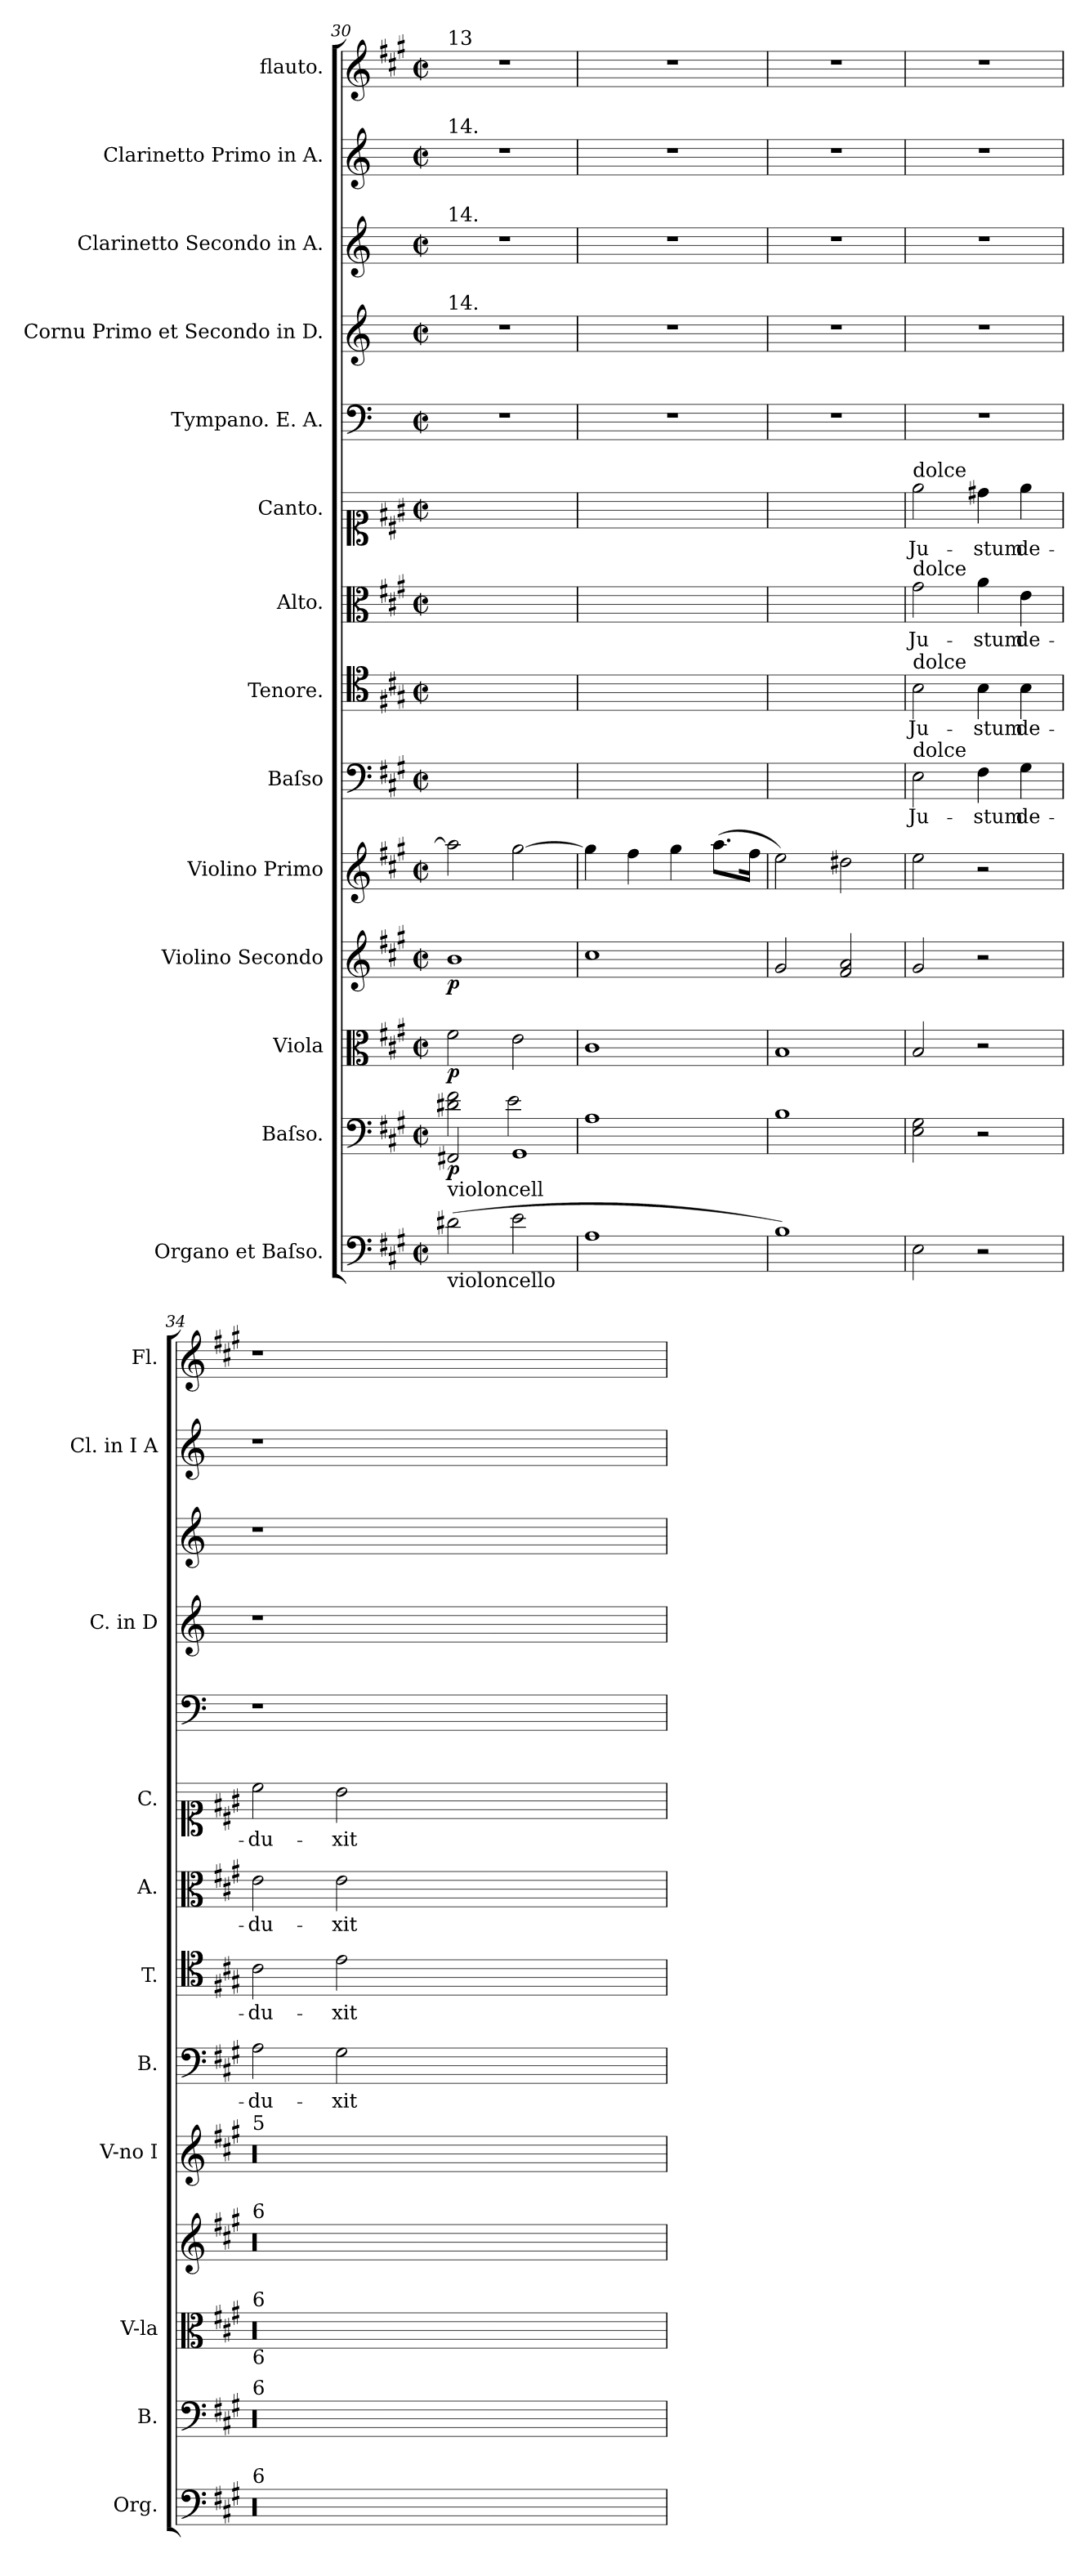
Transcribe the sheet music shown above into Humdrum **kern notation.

**kern	**kern	**dynam	**kern	**dynam	**kern	**dynam	**kern	**kern	**text	**kern	**text	**kern	**text	**kern	**text	**kern	**kern	**kern	**kern	**kern
*part14	*part13	*part13	*part12	*part12	*part11	*part11	*part10	*part9	*part9	*part8	*part8	*part7	*part7	*part6	*part6	*part5	*part4	*part3	*part2	*part1
*staff14	*staff13	*staff13	*staff12	*staff12	*staff11	*staff11	*staff10	*staff9	*staff9	*staff8	*staff8	*staff7	*staff7	*staff6	*staff6	*staff5	*staff4	*staff3	*staff2	*staff1
*I"Organo et Baſso.	*I"Baſso.	*	*I"Viola	*	*I"Violino Secondo	*	*I"Violino Primo	*I"Baſso	*	*I"Tenore.	*	*I"Alto.	*	*I"Canto.	*	*I"Tympano. E. A.	*I"Cornu Primo et Secondo in D.	*I"Clarinetto Secondo in A.	*I"Clarinetto Primo in A.	*I"flauto.
*I'Org.	*I'B.	*	*I'V-la	*	*	*	*I'V-no I	*I'B.	*	*I'T.	*	*I'A.	*	*I'C.	*	*	*I'C. in D	*	*I'Cl. in I A	*I'Fl.
*clefF4	*clefF4	*	*clefC3	*	*clefG2	*	*clefG2	*clefF4	*	*clefC4	*	*clefC3	*	*clefC1	*	*clefF4	*clefG2	*clefG2	*clefG2	*clefG2
*	*	*	*	*	*	*	*	*	*	*	*	*	*	*	*	*	*ITrd6c10	*ITrd2c3	*ITrd2c3	*
*k[f#c#g#]	*k[f#c#g#]	*	*k[f#c#g#]	*	*k[f#c#g#]	*	*k[f#c#g#]	*k[f#c#g#]	*	*k[f#c#g#]	*	*k[f#c#g#]	*	*k[f#c#g#]	*	*k[]	*k[f#c#]	*k[f#c#g#]	*k[f#c#g#]	*k[f#c#g#]
*M2/2	*M2/2	*	*M2/2	*	*M2/2	*	*M2/2	*M2/2	*	*M2/2	*	*M2/2	*	*M2/2	*	*M2/2	*M2/2	*M2/2	*M2/2	*M2/2
*met(c|)	*met(c|)	*	*met(c|)	*	*met(c|)	*	*met(c|)	*met(c|)	*	*met(c|)	*	*met(c|)	*	*met(c|)	*	*met(c|)	*met(c|)	*met(c|)	*met(c|)	*met(c|)
=30	=30	=30	=30	=30	=30	=30	=30	=30	=30	=30	=30	=30	=30	=30	=30	=30	=30	=30	=30	=30
*	*^	*	*	*	*	*	*	*	*	*	*	*	*	*	*	*	*	*	*	*
!	!	!	!	!	!	!	!	!	!	!	!	!	!	!	!	!	!	!	!	!	!LO:TX:a:t=13
!	!	!	!	!	!	!	!	!	!	!	!	!	!	!	!	!	!	!	!	!LO:TX:a:t=14.	!
!	!	!	!	!	!	!	!	!	!	!	!	!	!	!	!	!	!	!	!LO:TX:a:t=14.	!	!
!	!	!	!	!	!	!	!	!	!	!	!	!	!	!	!	!	!	!LO:TX:a:t=14.	!	!	!
!	!LO:TX:b:t=violoncell	!	!	!	!	!	!	!	!	!	!	!	!	!	!	!	!	!	!	!	!
!LO:TX:b:t=violoncello	!	!	!	!	!	!	!	!	!	!	!	!	!	!	!	!	!	!	!	!	!
!	!	!	!LO:DY:b	!	!	!	!	!	!	!	!	!	!	!	!	!	!	!	!	!	!
(2d#X\	2FF#X/	2d#X\ 2f#\	p	2f#\	p	1b	p	2aa\]	1ryy	.	1ryy	.	1ryy	.	1ryy	.	1r	1r	1r	1r	1r
!	!LO:N:vis=1	!	!	!	!	!	!	!	!	!	!	!	!	!	!	!	!	!	!	!	!
2e\	2GG#	2e\	.	2e\	.	.	.	[2gg#\	.	.	.	.	.	.	.	.	.	.	.	.	.
*	*v	*v	*	*	*	*	*	*	*	*	*	*	*	*	*	*	*	*	*	*	*
=31	=31	=31	=31	=31	=31	=31	=31	=31	=31	=31	=31	=31	=31	=31	=31	=31	=31	=31	=31	=31
1A	1A	.	1c#	.	1cc#	.	4gg#\]	1ryy	.	1ryy	.	1ryy	.	1ryy	.	1r	1r	1r	1r	1r
.	.	.	.	.	.	.	4ff#\	.	.	.	.	.	.	.	.	.	.	.	.	.
.	.	.	.	.	.	.	4gg#\	.	.	.	.	.	.	.	.	.	.	.	.	.
.	.	.	.	.	.	.	(8.aa\L	.	.	.	.	.	.	.	.	.	.	.	.	.
.	.	.	.	.	.	.	16ff#\Jk	.	.	.	.	.	.	.	.	.	.	.	.	.
=32	=32	=32	=32	=32	=32	=32	=32	=32	=32	=32	=32	=32	=32	=32	=32	=32	=32	=32	=32	=32
1B)	1B	.	1B	.	2g#/	.	2ee\)	1ryy	.	1ryy	.	1ryy	.	1ryy	.	1r	1r	1r	1r	1r
.	.	.	.	.	2f#/ 2a/	.	2dd#X\	.	.	.	.	.	.	.	.	.	.	.	.	.
=33	=33	=33	=33	=33	=33	=33	=33	=33	=33	=33	=33	=33	=33	=33	=33	=33	=33	=33	=33	=33
!	!	!	!	!	!	!	!	!	!	!	!	!	!	!LO:TX:a:t=dolce	!	!	!	!	!	!
!	!	!	!	!	!	!	!	!	!	!	!	!LO:TX:a:t=dolce	!	!	!	!	!	!	!	!
!	!	!	!	!	!	!	!	!	!	!LO:TX:a:t=dolce	!	!	!	!	!	!	!	!	!	!
!	!	!	!	!	!	!	!	!LO:TX:a:t=dolce	!	!	!	!	!	!	!	!	!	!	!	!
2E\	2E\ 2G#\	.	2B/	.	2g#/	.	2ee\	2E\	Ju-	2B\	Ju-	2g#\	Ju-	2ee\	Ju-	1r	1r	1r	1r	1r
2r	2r	.	2r	.	2r	.	2r	4F#\	-stum	4B\	-stum	4a\	-stum	4dd#X\	-stum	.	.	.	.	.
.	.	.	.	.	.	.	.	4G#\	de-	4B\	de-	4e\	de-	4ee\	de-	.	.	.	.	.
=34	=34	=34	=34	=34	=34	=34	=34	=34	=34	=34	=34	=34	=34	=34	=34	=34	=34	=34	=34	=34
!	!	!	!	!	!	!	!LO:TX:a:t=5	!	!	!	!	!	!	!	!	!	!	!	!	!
!	!	!	!	!	!LO:TX:a:t=6	!	!	!	!	!	!	!	!	!	!	!	!	!	!	!
!	!	!	!LO:TX:b:t=6	!	!	!	!	!	!	!	!	!	!	!	!	!	!	!	!	!
!	!	!	!LO:TX:a:t=6	!	!	!	!	!	!	!	!	!	!	!	!	!	!	!	!	!
!	!LO:TX:a:t=6	!	!	!	!	!	!	!	!	!	!	!	!	!	!	!	!	!	!	!
!LO:TX:a:t=6	!	!	!	!	!	!	!	!	!	!	!	!	!	!	!	!	!	!	!	!
00r	00r	.	00r	.	00r	.	00r	2A\	-du-	2c#\	-du-	2e\	-du-	2cc#\	-du-	1r	1r	1r	1r	1r
.	.	.	.	.	.	.	.	2G#\	-xit	2e\	xit	2e\	-xit	2b\	-xit	.	.	.	.	.
.	.	.	.	.	.	.	.	0.ryy	.	0.ryy	.	0.ryy	.	0.ryy	.	0.ryy	0.ryy	0.ryy	0.ryy	0.ryy
=	=	=	=	=	=	=	=	=	=	=	=	=	=	=	=	=	=	=	=	=
*-	*-	*-	*-	*-	*-	*-	*-	*-	*-	*-	*-	*-	*-	*-	*-	*-	*-	*-	*-	*-
